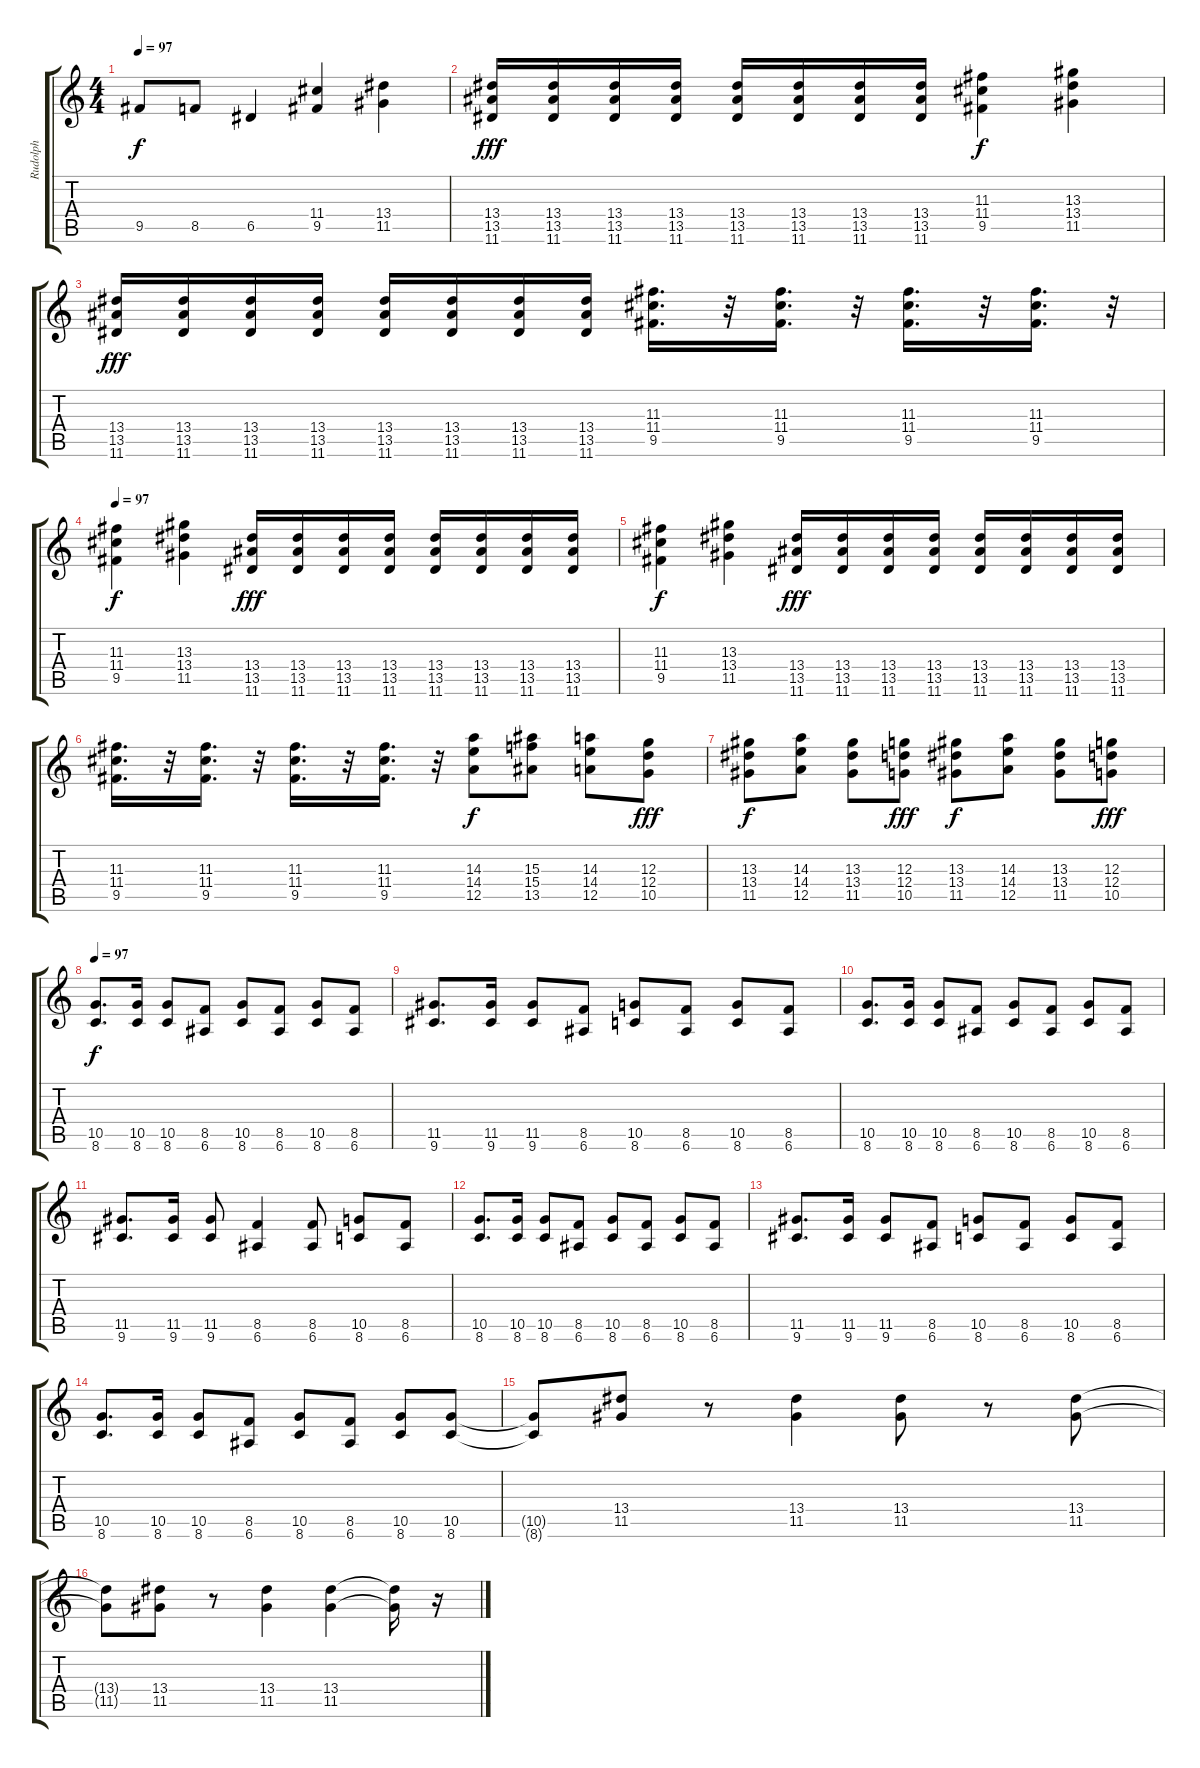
\track ("Rudolph" "Rudolph") {instrument distortionguitar}
\staff {score tabs}
\tuning (E4 B3 G3 D3 A2 E2) {hide}
\ts (4 4)
\tempo 97
\clef g2
\ks c
9.5.8{dy f} 8.5.8 6.5.4 (11.4 9.5).4 (13.4 11.5).4 |
(13.4 13.5 11.6).16{dy fff} (13.4 13.5 11.6).16 (13.4 13.5 11.6).16 (13.4 13.5 11.6).16 (13.4 13.5 11.6).16 (13.4 13.5 11.6).16 (13.4 13.5 11.6).16 (13.4 13.5 11.6).16 (11.3 11.4 9.5).4{dy f} (13.3 13.4 11.5).4 |
(13.4 13.5 11.6).16{dy fff} (13.4 13.5 11.6).16 (13.4 13.5 11.6).16 (13.4 13.5 11.6).16 (13.4 13.5 11.6).16 (13.4 13.5 11.6).16 (13.4 13.5 11.6).16 (13.4 13.5 11.6).16 (11.3 11.4 9.5).16{d} r.32 (11.3 11.4 9.5).16{d} r.32 (11.3 11.4 9.5).16{d} r.32 (11.3 11.4 9.5).16{d} r.32 |
\tempo 97
(11.3 11.4 9.5).4{dy f} (13.3 13.4 11.5).4 (13.4 13.5 11.6).16{dy fff} (13.4 13.5 11.6).16 (13.4 13.5 11.6).16 (13.4 13.5 11.6).16 (13.4 13.5 11.6).16 (13.4 13.5 11.6).16 (13.4 13.5 11.6).16 (13.4 13.5 11.6).16 |
(11.3 11.4 9.5).4{dy f} (13.3 13.4 11.5).4 (13.4 13.5 11.6).16{dy fff} (13.4 13.5 11.6).16 (13.4 13.5 11.6).16 (13.4 13.5 11.6).16 (13.4 13.5 11.6).16 (13.4 13.5 11.6).16 (13.4 13.5 11.6).16 (13.4 13.5 11.6).16 |
(11.3 11.4 9.5).16{d} r.32 (11.3 11.4 9.5).16{d} r.32 (11.3 11.4 9.5).16{d} r.32 (11.3 11.4 9.5).16{d} r.32 (14.3 14.4 12.5).8{dy f} (15.3 15.4 13.5).8 (14.3 14.4 12.5).8 (12.3 12.4 10.5).8{dy fff} |
(13.3 13.4 11.5).8{dy f} (14.3 14.4 12.5).8 (13.3 13.4 11.5).8 (12.3 12.4 10.5).8{dy fff} (13.3 13.4 11.5).8{dy f} (14.3 14.4 12.5).8 (13.3 13.4 11.5).8 (12.3 12.4 10.5).8{dy fff} |
\tempo 97
(10.5 8.6).8{d dy f} (10.5 8.6).16 (10.5 8.6).8 (8.5 6.6).8 (10.5 8.6).8 (8.5 6.6).8 (10.5 8.6).8 (8.5 6.6).8 |
(11.5 9.6).8{d} (11.5 9.6).16 (11.5 9.6).8 (8.5 6.6).8 (10.5 8.6).8 (8.5 6.6).8 (10.5 8.6).8 (8.5 6.6).8 |
(10.5 8.6).8{d} (10.5 8.6).16 (10.5 8.6).8 (8.5 6.6).8 (10.5 8.6).8 (8.5 6.6).8 (10.5 8.6).8 (8.5 6.6).8 |
(11.5 9.6).8{d} (11.5 9.6).16 (11.5 9.6).8 (8.5 6.6).4 (8.5 6.6).8 (10.5 8.6).8 (8.5 6.6).8 |
(10.5 8.6).8{d} (10.5 8.6).16 (10.5 8.6).8 (8.5 6.6).8 (10.5 8.6).8 (8.5 6.6).8 (10.5 8.6).8 (8.5 6.6).8 |
(11.5 9.6).8{d} (11.5 9.6).16 (11.5 9.6).8 (8.5 6.6).8 (10.5 8.6).8 (8.5 6.6).8 (10.5 8.6).8 (8.5 6.6).8 |
(10.5 8.6).8{d} (10.5 8.6).16 (10.5 8.6).8 (8.5 6.6).8 (10.5 8.6).8 (8.5 6.6).8 (10.5 8.6).8 (10.5 8.6).8 |
(10.5{t} 8.6{t}).8 (13.4 11.5).8 r.8 (13.4 11.5).4 (13.4 11.5).8 r.8 (13.4 11.5).8 |
(13.4{t} 11.5{t}).8 (13.4 11.5).8 r.8 (13.4 11.5).4 (13.4 11.5).4 (13.4{t} 11.5{t}).16 r.16
